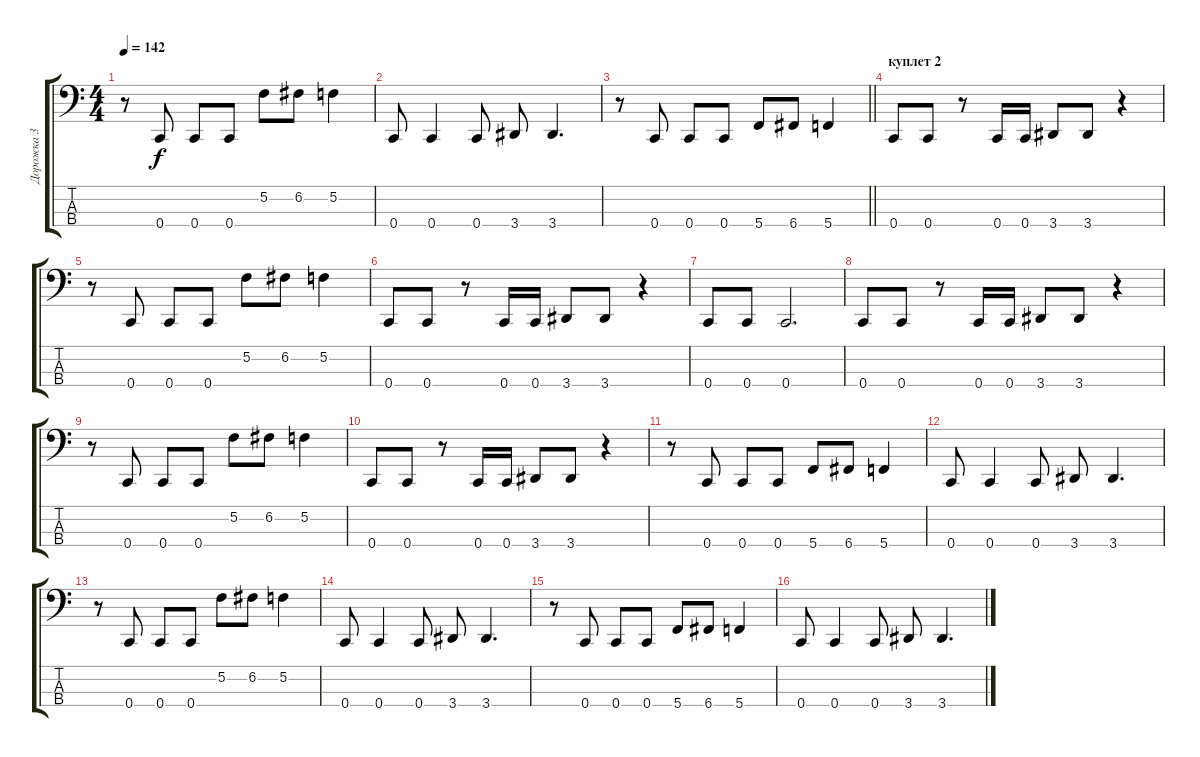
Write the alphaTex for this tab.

\track ("Дорожка 3" "Дорожка 3") {instrument electricbassfinger}
\staff {score tabs}
\tuning (F2 C2 G1 C1) {hide}
\ts (4 4)
\tempo 142
\clef f4
\ks c
r.8{dy f} 0.4.8 0.4.8 0.4.8 5.2.8 6.2.8 5.2.4 |
0.4.8 0.4.4 0.4.8 3.4.8 3.4.4{d} |
\barLineRight lightlight
r.8 0.4.8 0.4.8 0.4.8 5.4.8 6.4.8 5.4.4 |
\section ("" "куплет 2")
0.4.8 0.4.8 r.8 0.4.16 0.4.16 3.4.8 3.4.8 r.4 |
r.8 0.4.8 0.4.8 0.4.8 5.2.8 6.2.8 5.2.4 |
0.4.8 0.4.8 r.8 0.4.16 0.4.16 3.4.8 3.4.8 r.4 |
0.4.8 0.4.8 0.4.2{d} |
0.4.8 0.4.8 r.8 0.4.16 0.4.16 3.4.8 3.4.8 r.4 |
r.8 0.4.8 0.4.8 0.4.8 5.2.8 6.2.8 5.2.4 |
0.4.8 0.4.8 r.8 0.4.16 0.4.16 3.4.8 3.4.8 r.4 |
r.8 0.4.8 0.4.8 0.4.8 5.4.8 6.4.8 5.4.4 |
0.4.8 0.4.4 0.4.8 3.4.8 3.4.4{d} |
r.8 0.4.8 0.4.8 0.4.8 5.2.8 6.2.8 5.2.4 |
0.4.8 0.4.4 0.4.8 3.4.8 3.4.4{d} |
r.8 0.4.8 0.4.8 0.4.8 5.4.8 6.4.8 5.4.4 |
0.4.8 0.4.4 0.4.8 3.4.8 3.4.4{d}
